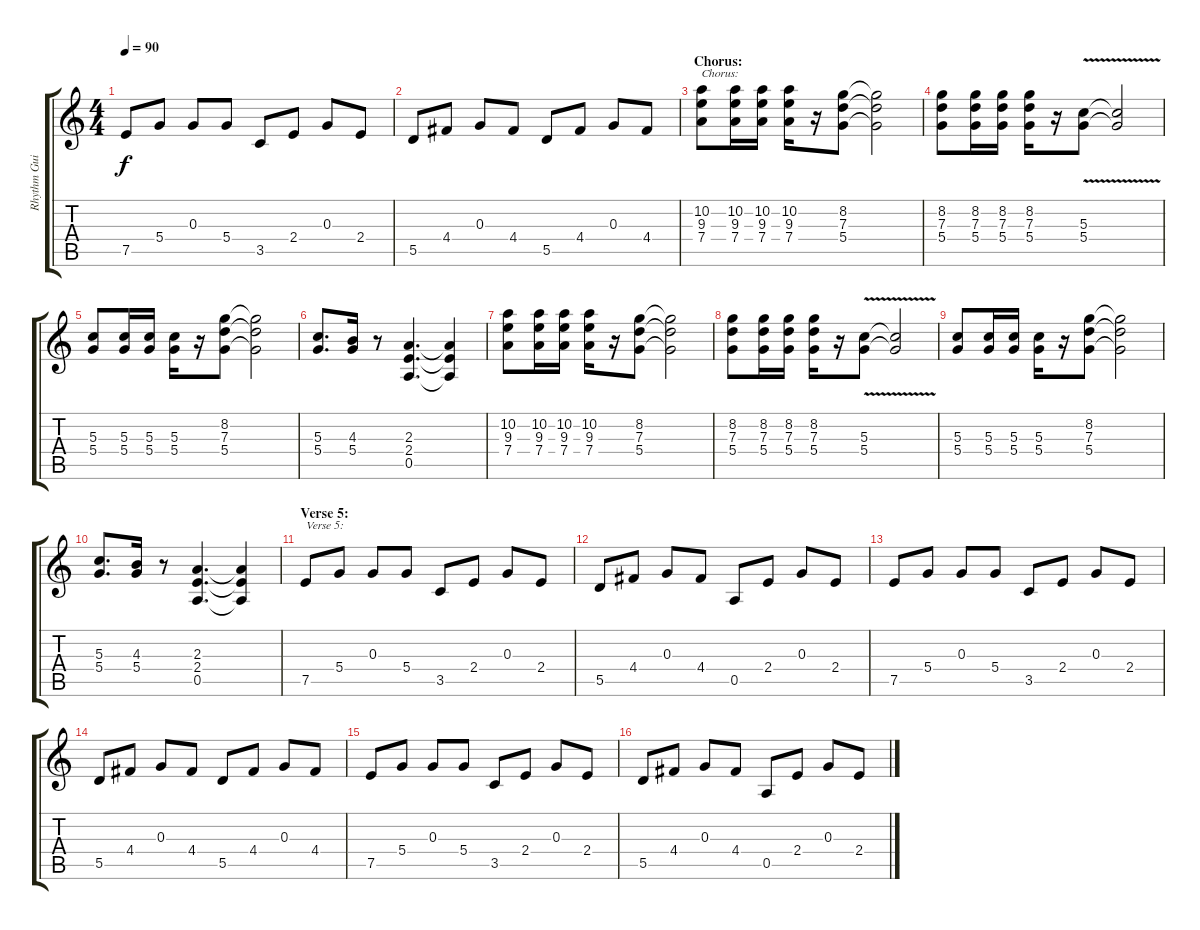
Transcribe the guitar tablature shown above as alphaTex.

\track ("Rhythm Guitar 1" "Rhythm Gui") {instrument distortionguitar}
\staff {score tabs}
\tuning (E4 B3 G3 D3 A2 E2) {hide}
\ts (4 4)
\tempo 90
\clef g2
\ks c
7.5.8{dy f} 5.4.8 0.3.8 5.4.8 3.5.8 2.4.8 0.3.8 2.4.8 |
5.5.8 4.4.8 0.3.8 4.4.8 5.5.8 4.4.8 0.3.8 4.4.8 |
\section ("" "Chorus:")
(10.2 9.3 7.4).8{txt "Chorus:"} (10.2 9.3 7.4).16 (10.2 9.3 7.4).16 (10.2 9.3 7.4).16 r.16 (8.2 7.3 5.4).8 (8.2{t} 7.3{t} 5.4{t}).2 |
(8.2 7.3 5.4).8 (8.2 7.3 5.4).16 (8.2 7.3 5.4).16 (8.2 7.3 5.4).16 r.16 (5.3{v} 5.4).8 (5.3{t} 5.4{t}).2 |
(5.3 5.4).8 (5.3 5.4).16 (5.3 5.4).16 (5.3 5.4).16 r.16 (8.2 7.3 5.4).8 (8.2{t} 7.3{t} 5.4{t}).2 |
(5.3 5.4).8{d} (4.3 5.4).16 r.8 (2.3 2.4 0.5).4{d} (2.3{t} 2.4{t} 0.5{t}).4 |
(10.2 9.3 7.4).8 (10.2 9.3 7.4).16 (10.2 9.3 7.4).16 (10.2 9.3 7.4).16 r.16 (8.2 7.3 5.4).8 (8.2{t} 7.3{t} 5.4{t}).2 |
(8.2 7.3 5.4).8 (8.2 7.3 5.4).16 (8.2 7.3 5.4).16 (8.2 7.3 5.4).16 r.16 (5.3{v} 5.4).8 (5.3{t} 5.4{t}).2 |
(5.3 5.4).8 (5.3 5.4).16 (5.3 5.4).16 (5.3 5.4).16 r.16 (8.2 7.3 5.4).8 (8.2{t} 7.3{t} 5.4{t}).2 |
(5.3 5.4).8{d} (4.3 5.4).16 r.8 (2.3 2.4 0.5).4{d} (2.3{t} 2.4{t} 0.5{t}).4 |
\section ("" "Verse 5:")
7.5.8{txt "Verse 5:"} 5.4.8 0.3.8 5.4.8 3.5.8 2.4.8 0.3.8 2.4.8 |
5.5.8 4.4.8 0.3.8 4.4.8 0.5.8 2.4.8 0.3.8 2.4.8 |
7.5.8 5.4.8 0.3.8 5.4.8 3.5.8 2.4.8 0.3.8 2.4.8 |
5.5.8 4.4.8 0.3.8 4.4.8 5.5.8 4.4.8 0.3.8 4.4.8 |
7.5.8 5.4.8 0.3.8 5.4.8 3.5.8 2.4.8 0.3.8 2.4.8 |
5.5.8 4.4.8 0.3.8 4.4.8 0.5.8 2.4.8 0.3.8 2.4.8
